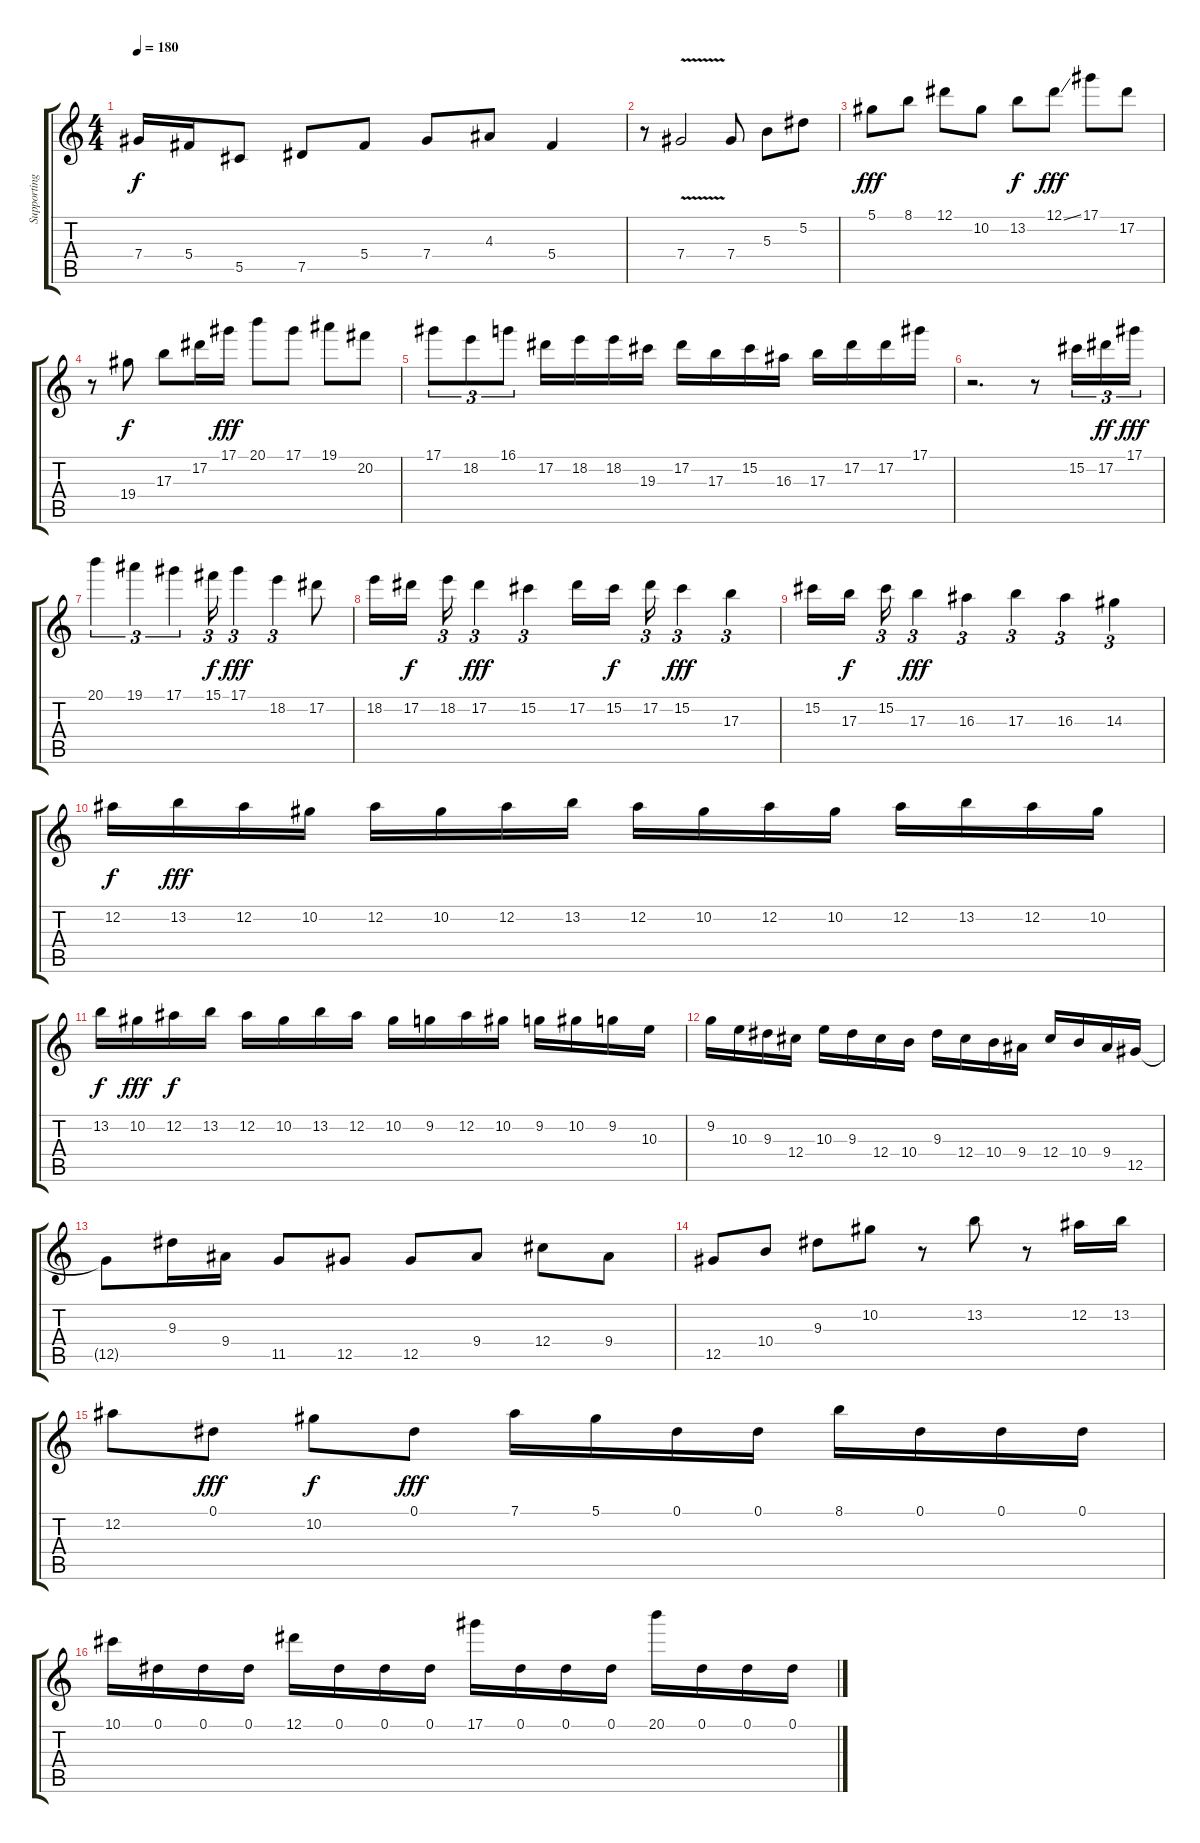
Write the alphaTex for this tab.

\track ("Supporting Track" "Supporting") {instrument acousticguitarsteel}
\staff {score tabs}
\tuning (Eb4 Bb3 Gb3 Db3 Ab2 Eb2) {hide}
\ts (4 4)
\tempo 180
\clef g2
\ks c
7.4.16{dy f} 5.4.16 5.5.8 7.5.8 5.4.8 7.4.8 4.3.8 5.4.4 |
r.8 7.4{v}.2 7.4.8 5.3.8 5.2.8 |
5.1.8{dy fff} 8.1.8 12.1.8 10.2.8 13.2.8{dy f} 12.1{ss}.8{dy fff} 17.1.8 17.2.8 |
r.8 19.4.8{dy f} 17.3.8 17.2.16 17.1.16{dy fff} 20.1.8 17.1.8 19.1.8 20.2.8 |
17.1.8{tu (3 2)} 18.2.8{tu (3 2)} 16.1.8{tu (3 2)} 17.2.16 18.2.16 18.2.16 19.3.16 17.2.16 17.3.16 15.2.16 16.3.16 17.3.16 17.2.16 17.2.16 17.1.16 |
r.2{d} r.8 15.2.16{tu (3 2)} 17.2.16{tu (3 2) dy ff} 17.1.16{tu (3 2) dy fff} |
20.1.4{tu (3 2)} 19.1.4{tu (3 2)} 17.1.4{tu (3 2)} 15.1.16{tu (3 2) dy f} 17.1.4{tu (3 2) dy fff} 18.2.4{tu (3 2)} 17.2.8 |
18.2.16 17.2.16{dy f} 18.2.16{tu (3 2)} 17.2.4{tu (3 2) dy fff} 15.2.4{tu (3 2)} 17.2.16 15.2.16{dy f} 17.2.16{tu (3 2)} 15.2.4{tu (3 2) dy fff} 17.3.4{tu (3 2)} |
15.2.16 17.3.16{dy f} 15.2.16{tu (3 2)} 17.3.4{tu (3 2) dy fff} 16.3.4{tu (3 2)} 17.3.4{tu (3 2)} 16.3.4{tu (3 2)} 14.3.4{tu (3 2)} |
12.2.16{dy f} 13.2.16{dy fff} 12.2.16 10.2.16 12.2.16 10.2.16 12.2.16 13.2.16 12.2.16 10.2.16 12.2.16 10.2.16 12.2.16 13.2.16 12.2.16 10.2.16 |
13.2.16{dy f} 10.2.16{dy fff} 12.2.16{dy f} 13.2.16 12.2.16 10.2.16 13.2.16 12.2.16 10.2.16 9.2.16 12.2.16 10.2.16 9.2.16 10.2.16 9.2.16 10.3.16 |
9.2.16 10.3.16 9.3.16 12.4.16 10.3.16 9.3.16 12.4.16 10.4.16 9.3.16 12.4.16 10.4.16 9.4.16 12.4.16 10.4.16 9.4.16 12.5.16 |
12.5{t}.8 9.3.16 9.4.16 11.5.8 12.5.8 12.5.8 9.4.8 12.4.8 9.4.8 |
12.5.8 10.4.8 9.3.8 10.2.8 r.8 13.2.8 r.8 12.2.16 13.2.16 |
12.2.8 0.1.8{dy fff} 10.2.8{dy f} 0.1.8{dy fff} 7.1.16 5.1.16 0.1.16 0.1.16 8.1.16 0.1.16 0.1.16 0.1.16 |
10.1.16 0.1.16 0.1.16 0.1.16 12.1.16 0.1.16 0.1.16 0.1.16 17.1.16 0.1.16 0.1.16 0.1.16 20.1.16 0.1.16 0.1.16 0.1.16
